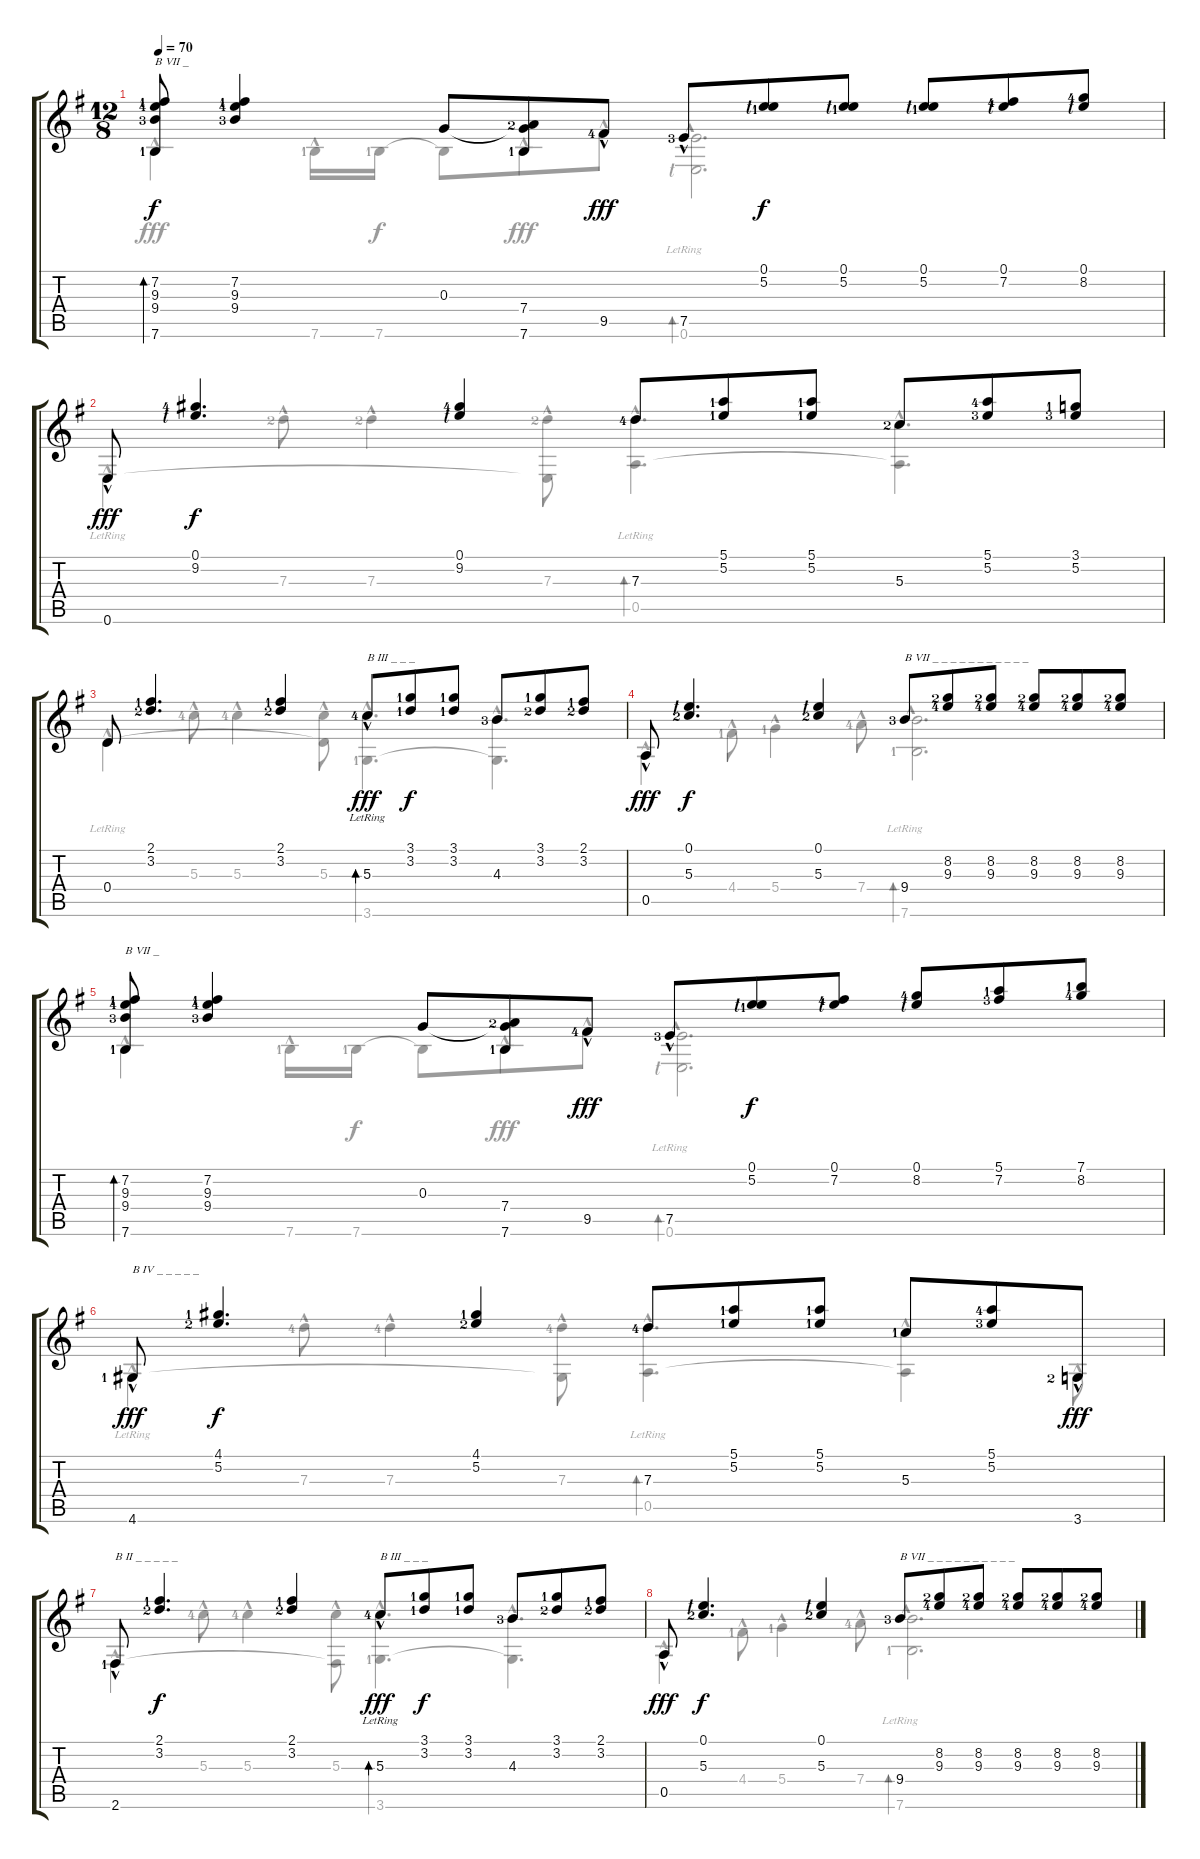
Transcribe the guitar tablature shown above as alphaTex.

\track "" {instrument acousticguitarnylon}
\staff {score tabs}
\tuning (E4 B3 G3 D3 A2 E2) {hide}
\voice
\ts (12 8)
\tempo 70
\clef g2
\ks eminor
(7.2{lf 2} 9.3{lf 5} 9.4{lf 4} 7.6{lf 2}).8{bd 480 txt "B VII _ " dy f volume 16} (7.2{lf 2} 9.3{lf 5} 9.4{lf 4}).4 0.3.8 (0.3{t} 7.4{lf 3} 7.6{lf 2}).8 9.5{hac lf 5}.8{dy fff} 7.5{hac lf 4}.8 (0.1{lf 1} 5.2{lf 2}).8{dy f} (0.1{lf 1} 5.2{lf 2}).8 (0.1{lf 1} 5.2{lf 2}).8 (0.1{lf 1} 7.2{lf 5}).8 (0.1{lf 1} 8.2{lf 5}).8 |
0.6{hac}.8{dy fff} (0.1{lf 1} 9.2{lf 5}).4{d dy f} (0.1{lf 1} 9.2{lf 5}).4 7.3{lf 5}.8{txt ""} (5.1{lf 2} 5.2{lf 2}).8 (5.1{lf 2} 5.2{lf 2}).8 5.3{lf 3}.8 (5.1{lf 5} 5.2{lf 4}).8 (3.1{lf 2} 5.2{lf 4}).8 |
0.4.8 (2.1{lf 2} 3.2{lf 3}).4{d} (2.1{lf 2} 3.2{lf 3}).4 5.3{hac lr lf 5}.8{bd 480 txt "B III _ _ _" dy fff} (3.1{lf 2} 3.2{lf 2}).8{dy f} (3.1{lf 2} 3.2{lf 2}).8 4.3{lf 4}.8 (3.1{lf 2} 3.2{lf 3}).8 (2.1{lf 2} 3.2{lf 3}).8 |
0.5{hac}.8{dy fff} (0.1{lf 1} 5.3{lf 3}).4{d dy f} (0.1{lf 1} 5.3{lf 3}).4 9.4{lf 4}.8{txt "B VII _ _ _ _ _ _ _ _ _ _ _"} (8.2{lf 3} 9.3{lf 5}).8{volume 13} (8.2{lf 3} 9.3{lf 5}).8 (8.2{lf 3} 9.3{lf 5}).8 (8.2{lf 3} 9.3{lf 5}).8 (8.2{lf 3} 9.3{lf 5}).8 |
(7.2{lf 2} 9.3{lf 5} 9.4{lf 4} 7.6{lf 2}).8{bd 480 txt "B VII _ " volume 16} (7.2{lf 2} 9.3{lf 5} 9.4{lf 4}).4 0.3.8 (0.3{t} 7.4{lf 3} 7.6{lf 2}).8 9.5{hac lf 5}.8{dy fff} 7.5{hac lf 4}.8 (0.1{lf 1} 5.2{lf 2}).8{dy f} (0.1{lf 1} 7.2{lf 5}).8 (0.1{lf 1} 8.2{lf 5}).8 (5.1{lf 2} 7.2{lf 4}).8 (7.1{lf 2} 8.2{lf 5}).8 |
4.6{hac lf 2}.8{txt "B IV _ _ _ _ _" dy fff} (4.1{lf 2} 5.2{lf 3}).4{d dy f} (4.1{lf 2} 5.2{lf 3}).4 7.3{lf 5}.8{txt ""} (5.1{lf 2} 5.2{lf 2}).8 (5.1{lf 2} 5.2{lf 2}).8 5.3{lf 2}.8 (5.1{lf 5} 5.2{lf 4}).8 3.6{hac lf 3}.8{dy fff} |
2.6{hac lf 2}.8{txt "B II _ _ _ _ _"} (2.1{lf 2} 3.2{lf 3}).4{d dy f} (2.1{lf 2} 3.2{lf 3}).4 5.3{hac lr lf 5}.8{bd 480 txt "B III _ _ _" dy fff} (3.1{lf 2} 3.2{lf 2}).8{dy f} (3.1{lf 2} 3.2{lf 2}).8 4.3{lf 4}.8 (3.1{lf 2} 3.2{lf 3}).8 (2.1{lf 2} 3.2{lf 3}).8 |
0.5{hac}.8{dy fff} (0.1{lf 1} 5.3{lf 3}).4{d dy f} (0.1{lf 1} 5.3{lf 3}).4 9.4{lf 4}.8{txt "B VII _ _ _ _ _ _ _ _ _ _"} (8.2{lf 3} 9.3{lf 5}).8{volume 13} (8.2{lf 3} 9.3{lf 5}).8 (8.2{lf 3} 9.3{lf 5}).8 (8.2{lf 3} 9.3{lf 5}).8 (8.2{lf 3} 9.3{lf 5}).8
\voice
\clef g2
\ottava regular
\simile none
\ks eminor
7.6{hac}.4{dy fff} 7.6{hac lf 2}.16 7.6{lf 2}.16{dy f} 7.6{t}.8 7.6{hac}.8{dy fff} 9.5{hac}.8 (7.5{hac} 0.6{hac lr lf 1}).2{d bd 480} |
0.6{hac lr}.4 7.3{hac lf 3}.8 7.3{hac lf 3}.4 (7.3{hac lf 3} 0.6{t}).8 (7.3{hac} 0.5{hac lr}).4{d bd 480} (5.3{hac} 0.5{t}).4{d} |
0.4{hac lr}.4 5.3{hac lf 5}.8 5.3{hac lf 5}.4 (5.3{hac} 0.4{t}).8 (5.3 3.6{hac lf 2}).4{d bd 480} (4.3{hac} 3.6{t}).4{d} |
0.5{hac}.4 4.4{hac lf 2}.8 5.4{hac lf 2}.4 7.4{hac lf 5}.8 (9.4{hac} 7.6{hac lr lf 2}).2{d bd 480} |
7.6{hac}.4 7.6{hac lf 2}.16 7.6{lf 2}.16{dy f} 7.6{t}.8 7.6{hac}.8{dy fff} 9.5{hac}.8 (7.5{hac} 0.6{hac lr lf 1}).2{d bd 480} |
4.6{hac lr}.4 7.3{hac lf 5}.8 7.3{hac lf 5}.4 (7.3{hac lf 5} 4.6{t}).8 (7.3{hac} 0.5{hac lr}).4{d bd 480} (5.3{hac} 0.5{t}).4 3.6{hac}.8 |
2.6{hac}.4 5.3{hac lf 5}.8 5.3{hac lf 5}.4 (5.3{hac} 2.6{t}).8 (5.3 3.6{hac lf 2}).4{d bd 480} (4.3{hac} 3.6{t}).4{d} |
0.5{hac}.4 4.4{hac lf 2}.8 5.4{hac lf 2}.4 7.4{hac lf 5}.8 (9.4{hac} 7.6{hac lr lf 2}).2{d bd 480}
